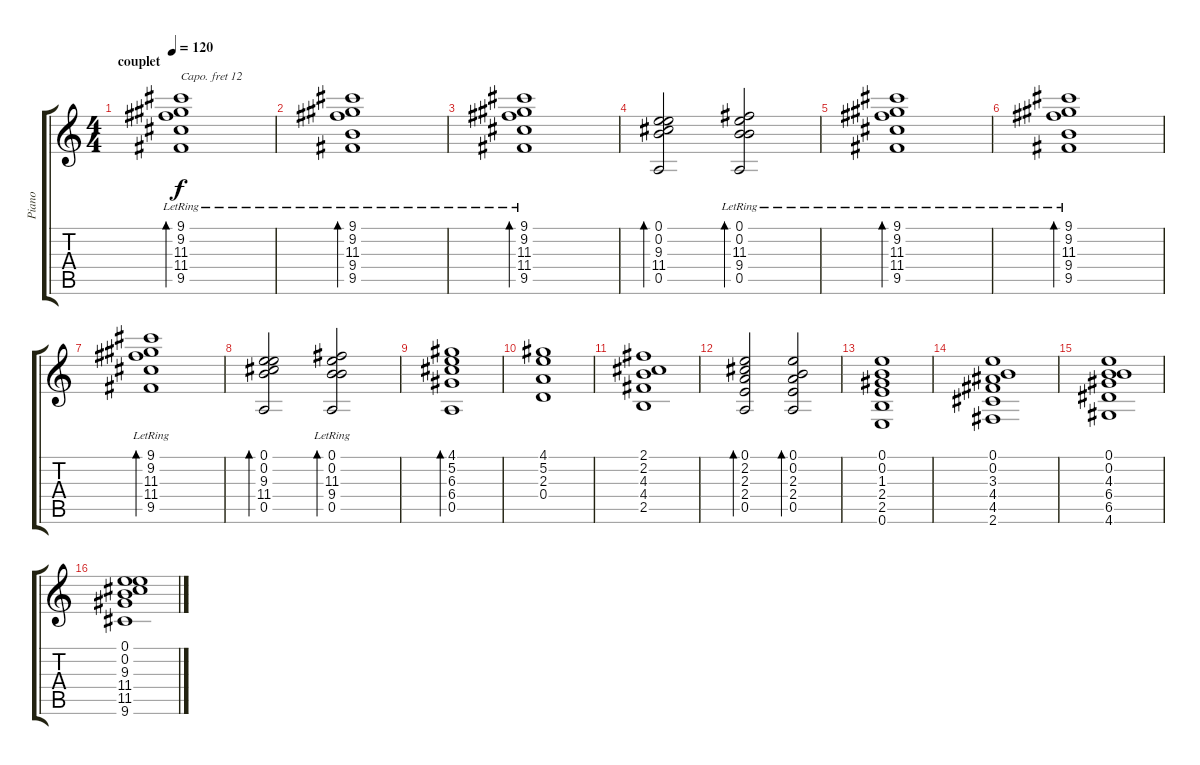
\track ("Piano" "Piano") {instrument acousticgrandpiano}
\staff {score tabs}
\capo 12
\tuning (E4 B3 G3 D3 A2 E2) {hide}
\ts (4 4)
\section ("" "couplet")
\tempo 120
\clef g2
\ks c
(9.1{lr} 9.2 11.3 11.4 9.5).1{bd 60 dy f} |
(9.1 9.2 11.3 9.4{lr} 9.5).1{bd 60} |
(9.1{lr} 9.2 11.3 11.4 9.5).1{bd 60} |
(0.1 0.2 9.3 11.4 0.5).2{bd 60} (0.1{lr} 0.2 11.3 9.4 0.5).2{bd 60} |
(9.1{lr} 9.2 11.3 11.4 9.5).1{bd 60} |
(9.1 9.2 11.3 9.4{lr} 9.5).1{bd 60} |
(9.1{lr} 9.2 11.3 11.4 9.5).1{bd 60} |
(0.1 0.2 9.3 11.4 0.5).2{bd 60} (0.1{lr} 0.2 11.3 9.4 0.5).2{bd 60} |
(4.1 5.2 6.3 6.4 0.5).1{bd 120} |
(4.1 5.2 2.3 0.4).1 |
(2.1 2.2 4.3 4.4 2.5).1 |
(0.1 2.2 2.3 2.4 0.5).2{bd 120} (0.1 0.2 2.3 2.4 0.5).2{bd 120} |
(0.1 0.2 1.3 2.4 2.5 0.6).1 |
(0.1 0.2 3.3 4.4 4.5 2.6).1 |
(0.1 0.2 4.3 6.4 6.5 4.6).1 |
(0.1 0.2 9.3 11.4 11.5 9.6).1
